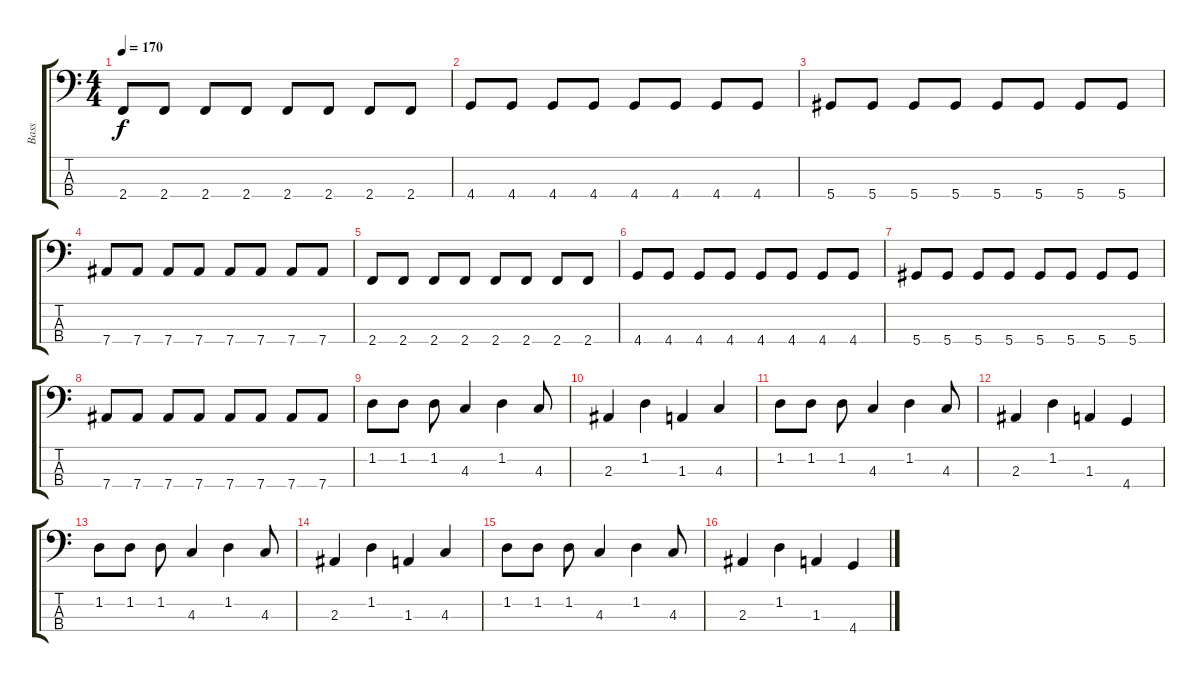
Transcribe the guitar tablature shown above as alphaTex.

\track ("Bass" "Bass") {instrument acousticbass}
\staff {score tabs}
\tuning (Gb2 Db2 Ab1 Eb1) {hide}
\ts (4 4)
\tempo 170
\clef f4
\ks c
2.4.8{dy f} 2.4.8 2.4.8 2.4.8 2.4.8 2.4.8 2.4.8 2.4.8 |
4.4.8 4.4.8 4.4.8 4.4.8 4.4.8 4.4.8 4.4.8 4.4.8 |
5.4.8 5.4.8 5.4.8 5.4.8 5.4.8 5.4.8 5.4.8 5.4.8 |
7.4.8 7.4.8 7.4.8 7.4.8 7.4.8 7.4.8 7.4.8 7.4.8 |
2.4.8 2.4.8 2.4.8 2.4.8 2.4.8 2.4.8 2.4.8 2.4.8 |
4.4.8 4.4.8 4.4.8 4.4.8 4.4.8 4.4.8 4.4.8 4.4.8 |
5.4.8 5.4.8 5.4.8 5.4.8 5.4.8 5.4.8 5.4.8 5.4.8 |
7.4.8 7.4.8 7.4.8 7.4.8 7.4.8 7.4.8 7.4.8 7.4.8 |
1.2.8 1.2.8 1.2.8 4.3.4 1.2.4 4.3.8 |
2.3.4 1.2.4 1.3.4 4.3.4 |
1.2.8 1.2.8 1.2.8 4.3.4 1.2.4 4.3.8 |
2.3.4 1.2.4 1.3.4 4.4.4 |
1.2.8 1.2.8 1.2.8 4.3.4 1.2.4 4.3.8 |
2.3.4 1.2.4 1.3.4 4.3.4 |
1.2.8 1.2.8 1.2.8 4.3.4 1.2.4 4.3.8 |
2.3.4 1.2.4 1.3.4 4.4.4
